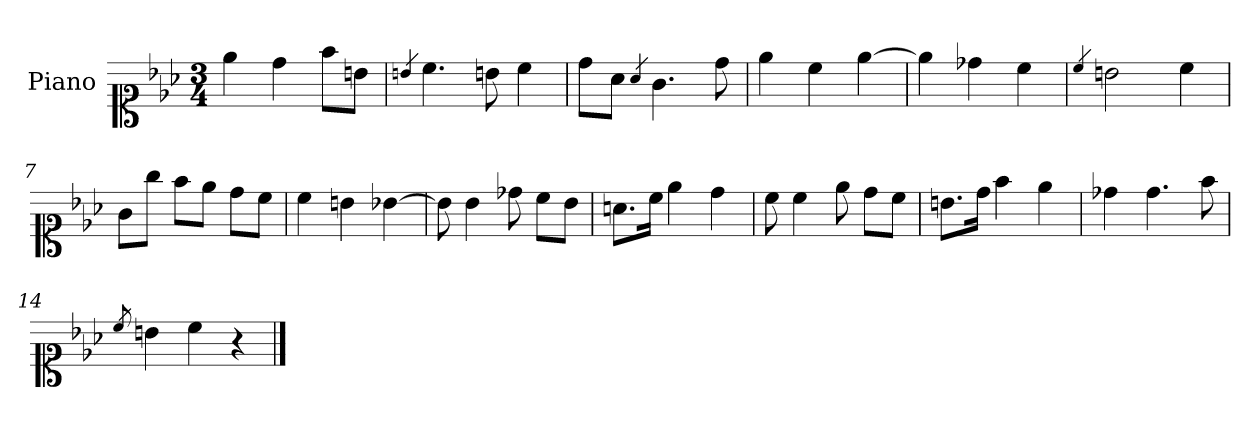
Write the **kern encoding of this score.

**kern
*part1
*staff1
*I"Piano
*I'Pno.
*clefC1
*k[b-e-a-]
*M3/4
=1
4ee-\
4dd\
8ff\L
8bn\J
=2
4qbn/
4.cc\
8b\
4cc\
=3
8dd\L
8a-\J
4qa-/
4.g\
8dd\
=4
4ee-\
4cc\
[4ee-\
=5
4ee-\]
4dd-X\
4cc\
=6
4qcc/
2bn\
4cc\
=7
8g\L
8gg\J
8ff\L
8ee-\J
8dd\L
8cc\J
=8
4cc\
4bn\
[4b-X\
!!LO:LB:g=z
=9
8b-\]
4b-\
8dd-X\
8cc\L
8b-\J
=10
8.an\L
16cc\Jk
4ee-\
4dd\
=11
8cc\
4cc\
8ee-\
8dd\L
8cc\J
=12
8.bn\L
16dd\Jk
4ff\
4ee-\
=13
4dd-X\
4.dd-\
8ff\
=14
8qcc/
4bn\
4cc\
4r
==
*-
